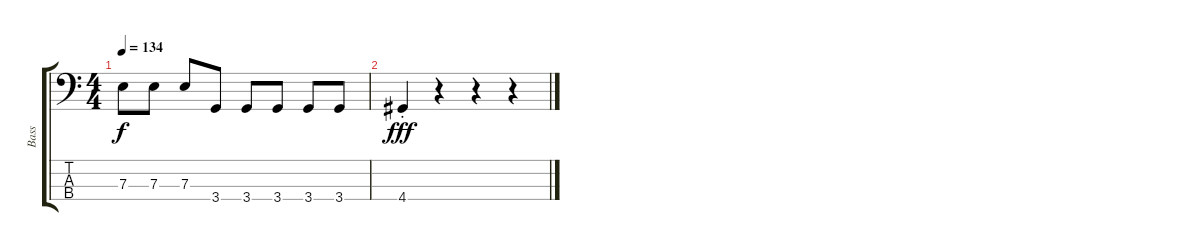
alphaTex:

\track ("Bass" "Bass") {instrument electricbassfinger}
\staff {score tabs}
\tuning (G2 D2 A1 E1) {hide}
\ts (4 4)
\tempo 134
\clef f4
\ks c
7.3.8{dy f} 7.3.8 7.3.8 3.4.8 3.4.8 3.4.8 3.4.8 3.4.8 |
4.4{st}.4{dy fff} r.4 r.4 r.4
